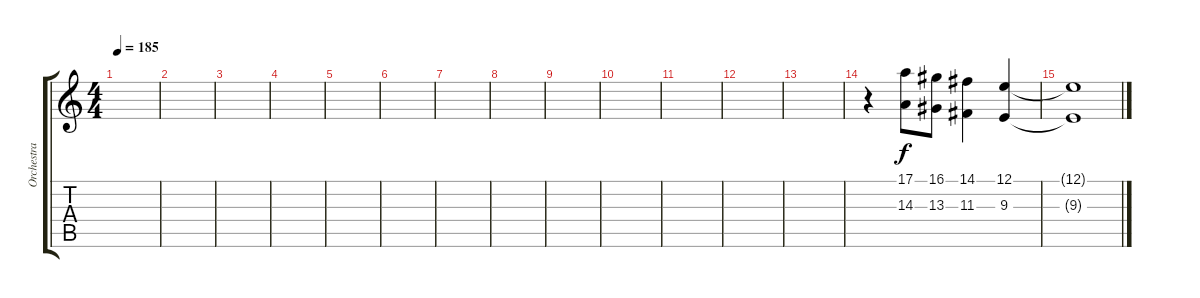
\track ("Orchestra" "Orchestra") {instrument stringensemble1}
\staff {score tabs}
\tuning (E4 B3 G3 D3 A2 E2) {hide}
\ts (4 4)
\tempo 185
\clef g2
\ks c
|
|
|
|
|
|
|
|
|
|
|
|
|
r.4 (17.1 14.3).8 (16.1 13.3).8 (14.1 11.3).4 (12.1 9.3).4 |
(12.1{t} 9.3{t}).1{dy f}
